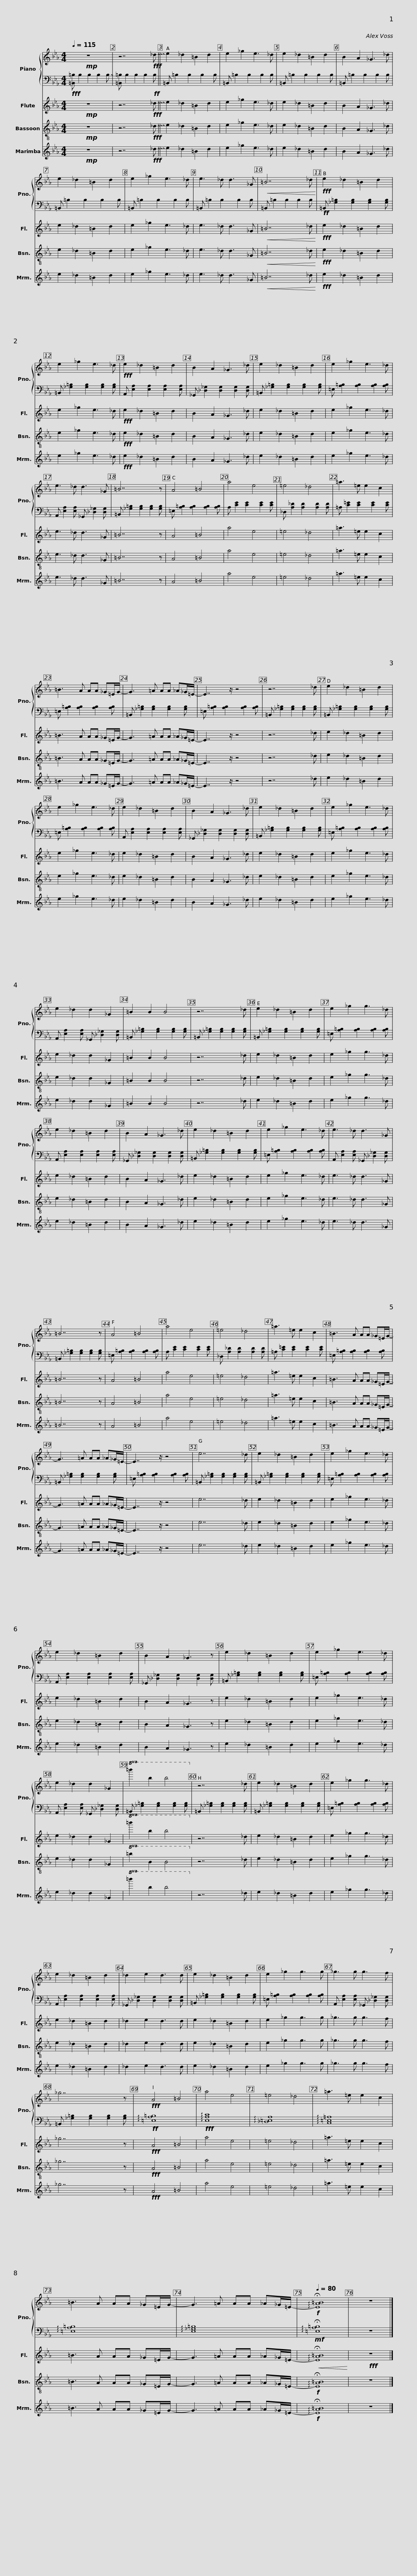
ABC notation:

X:1
%%score { 1 | 2 } 3 4 5
L:1/8
Q:1/4=115
M:4/4
I:linebreak $
K:Eb
V:1 treble
V:2 bass
V:3 treble
V:4 treble-8
V:5 treble
V:1
!mp! z8 | z7!fff! !~(!_d || !~)!e2 _d2 =B2 d2 | e2 _g2 e3 _d | e2 _d2 =B2 d2 |$ %5
 B2 A2 _G3 _d | e2 _d2 =B2 d2 | e2 _g2 e3 _d | e3 _d d3 _G |!<(! =B7 _d!<)! |$ %10
!fff! e2 _d2 =B2 d2 | e2 _g2 e3 _d |!fff! e2 _d2 =B2 d2 | B2 A2 _G3 _d |$ e2 _d2 =B2 d2 | %15
 e2 _g2 e3 _d | e3 _d d3 _G | =B7 z |$ A4 =B4 | a4 e4 | %20
 =e4 _d4 | =a3 =e e2 c2 |$ =B3 A AA _G=E/G/- | G3 =A AA _A_G/=E/- | E7/2 z/ z4 | %25
 z7 _d |$ e2 _d2 =B2 d2 | e2 _g2 e3 _d | e2 _d2 =B2 d2 | B2 A2 _G3 _d |$ %30
 e2 _d2 =B2 d2 | e2 _g2 e3 _d | e2 _d2 d2 _G2 | =B2 B2 B4 |$ z7 _d | %35
 e2 _d2 =B2 d2 | e2 _g2 g3 _d | e2 _d2 =B2 d2 |$ B2 A2 _G3 _d | e2 _d2 =B2 d2 | %40
 e2 _g2 e3 _d | e3 _d d3 _G |$ =B7 z | A4 =B4 | a4 e4 | %45
 =e4 _d4 | =a3 =e e2 c2 |$ =B3 A AA _G=E/G/- | G3 =A AA _A_G/=E/- | E7/2 z/ z4 | %50
 e7 _d |$ e2 _d2 =B2 d2 | e2 _g2 e3 _d | e2 _d2 =B2 d2 | B2 A2 _G3 z |$ %55
 e2 _d2 =B2 d2 | e2 _g2 e3 _d | e2 _d2 d2 _G2 |!8va(! =b'2 b'2 b'4!8va)! |$ z7 _d | %60
 e2 _d2 =B2 d2 | e2 _g2 g3 _d | e2 _d2 =B2 d2 |$ _d2 e2 d3 d | e2 _d2 =B2 d2 | %65
 e2 _g2 g3 g | _g3 g g3 f |$ _g7 z |!fff! A4 =B4 | a4 e4 | %70
 =e4 _d4 | =a3 =e e2 c2 | =B3 A AA _G=E/G/- |$ G3 =A AA _A_G/=E/- |!f![Q:1/4=80] !arpeggio!!fermata![EA=B]8 | %75
 z8 |] %76
V:2
!fff! [=B,,=B,] B,2 B,2 B,2 !~(!B, | !~)![=B,,=B,] B,2 B,2 B,2!ff! B, || =B,, =B,2 B,2 B,2 B, | =B,, =B,2 B,2 B,2 B, | =B,, =B,2 B,2 B,2 B, |$ %5
 =B,, =B,2 B,2 B,2 B, | =B,, =B,2 B,2 B,2 B, | =B,, =B,2 B,2 B,2 B, | =B,, =B,2 B,2 B,2 B, | =B,, =B,2 B,2 B,2 B, |$ %10
!ff! =B,, [_G,=B,]2 [G,B,]2 [G,B,]2 [G,B,] | =B,, [_G,=B,]2 [G,B,]2 [G,B,]2 [G,B,] | A,, [E,A,]2 [E,A,]2 [E,A,]2 [E,A,] | _G,, [_D,_G,]2 [D,G,]2 [D,G,]2 [D,G,] |$ =B,, [_G,=B,]2 [G,B,]2 [G,B,]2 [G,B,] | %15
 =E, [A,=B,]2 [A,B,]2 [A,B,]2 [A,B,] | A,, [E,A,]2 [E,A,] _G,, [_D,_G,]2 [D,G,] | =B,, [_G,=B,]2 [G,B,]2 [G,B,]2 [G,B,] |$ =E, [A,=B,]2 [A,B,]2 [A,B,]2 [A,B,] | A, [CE]2 [CE]2 [CE]2 [CE] | %20
 _D, [A,_D]2 [A,D]2 [A,D]2 [A,D] | =A, [C=E]2 [CE]2 [CE]2 [CE] |$ =E, [A,=B,]2 [A,B,]2 [A,B,]2 [A,B,] | =B,, [_G,=B,]2 [G,B,]2 [G,B,]2 [G,B,] | =E, [A,=B,]2 [A,B,]2 [A,B,]2 [A,B,] | %25
 =B,, [_G,=B,]2 [G,B,]2 [G,B,]2 [G,B,] |$ =B,, [_G,=B,]2 [G,B,]2 [G,B,]2 [G,B,] | =E, [A,=B,]2 [A,B,]2 [A,B,]2 [A,B,] | A,, [E,A,]2 [E,A,]2 [E,A,]2 [E,A,] | _G,, [_D,_G,]2 [D,G,]2 [D,G,]2 [D,G,] |$ %30
 =B,, [_G,=B,]2 [G,B,]2 [G,B,]2 [G,B,] | =E, [A,=B,]2 [A,B,]2 [A,B,]2 [A,B,] | A,, [E,A,]2 [E,A,] _G,, [_D,_G,]2 [D,G,] | =B,, [_G,=B,]2 [G,B,]2 [G,B,]2 [G,B,] |$ =B,, [_G,=B,]2 [G,B,]2 [G,B,]2 [G,B,] | %35
 =B,, [_G,=B,]2 [G,B,]2 [G,B,]2 [G,B,] | =E, [A,=B,]2 [A,B,]2 [A,B,]2 [A,B,] | A,, [E,A,]2 [E,A,]2 [E,A,]2 [E,A,] |$ _G,, [_D,_G,]2 [D,G,]2 [D,G,]2 [D,G,] | =B,, [_G,=B,]2 [G,B,]2 [G,B,]2 [G,B,] | %40
 =E, [A,=B,]2 [A,B,]2 [A,B,]2 [A,B,] | A,, [E,A,]2 [E,A,] _G,, [_D,_G,]2 [D,G,] |$ =B,, [_G,=B,]2 [G,B,]2 [G,B,]2 [G,B,] | =E, [A,=B,]2 [A,B,]2 [A,B,]2 [A,B,] | A, [CE]2 [CE]2 [CE]2 [CE] | %45
 _D, [A,_D]2 [A,D]2 [A,D]2 [A,D] | =A, [C=E]2 [CE]2 [CE]2 [CE] |$ =E, [A,=B,]2 [A,B,]2 [A,B,]2 [A,B,] | =B,, [_G,=B,]2 [G,B,]2 [G,B,]2 [G,B,] | =E, [A,=B,]2 [A,B,]2 [A,B,]2 [A,B,] | %50
 =B,, [_G,=B,]2 [G,B,]2 [G,B,]2 [G,B,] |$ =B,, [_G,=B,]2 [G,B,]2 [G,B,]2 [G,B,] | =E, [A,=B,]2 [A,B,]2 [A,B,]2 [A,B,] | A,, [E,A,]2 [E,A,]2 [E,A,]2 [E,A,] | _G,, [_D,_G,]2 [D,G,]2 [D,G,]2 [D,G,] |$ %55
 =B,, [_G,=B,]2 [G,B,]2 [G,B,]2 [G,B,] | =E, [A,=B,]2 [A,B,]2 [A,B,]2 [A,B,] | A,, [E,A,]2 [E,A,] _G,, [_D,_G,]2 [D,G,] | =B,, [_G,=B,]2 [G,B,]2 [G,B,]2 [G,B,] |$ =B,, [_G,=B,]2 [G,B,]2 [G,B,]2 [G,B,] | %60
 =B,, [_G,=B,]2 [G,B,]2 [G,B,]2 [G,B,] | =E, [A,=B,]2 [A,B,]2 [A,B,]2 [A,B,] | A,, [E,A,]2 [E,A,]2 [E,A,]2 [E,A,] |$ _G,, [_D,_G,]2 [D,G,]2 [D,G,]2 [D,G,] | =B,, [_G,=B,]2 [G,B,]2 [G,B,]2 [G,B,] | %65
 =E, [A,=B,]2 [A,B,]2 [A,B,]2 [A,B,] | A,, [E,A,]2 [E,A,] _G,, [_D,_G,]2 [D,G,] |$ =B,, [_G,=B,]2 [G,B,]2 [G,B,]2 [G,B,] |!ff! !arpeggio![=E,A,=B,]8 |!fff! !arpeggio![E,A,C]8 | %70
 !arpeggio![_D,=E,A,]8 | !arpeggio![C,=E,=A,]8 | !arpeggio![=E,A,=B,]8 |$ !arpeggio![E,_G,=B,]8 |!mf! !arpeggio!!fermata![=E,A,=B,]8 | %75
 z8 |] %76
V:3
!mp! z8 | z7!fff! !~(!_d || !~)!e2 _d2 =B2 d2 | e2 _g2 e3 _d | e2 _d2 =B2 d2 |$ %5
 B2 A2 _G3 _d | e2 _d2 =B2 d2 | e2 _g2 e3 _d | e3 _d d3 _G |!<(! =B7 _d!<)! |$ %10
!fff! e2 _d2 =B2 d2 | e2 _g2 e3 _d |!fff! e2 _d2 =B2 d2 | B2 A2 _G3 _d |$ e2 _d2 =B2 d2 | %15
 e2 _g2 e3 _d | e3 _d d3 _G | =B7 z |$ A4 =B4 | a4 e4 | %20
 =e4 _d4 | =a3 =e e2 c2 |$ =B3 A AA _G=E/G/- | G3 =A AA _A_G/=E/- | E7/2 z/ z4 | %25
 z7 _d |$ e2 _d2 =B2 d2 | e2 _g2 e3 _d | e2 _d2 =B2 d2 | B2 A2 _G3 _d |$ %30
 e2 _d2 =B2 d2 | e2 _g2 e3 _d | e2 _d2 d2 _G2 | =B2 B2 B4 |$ z7 _d | %35
 e2 _d2 =B2 d2 | e2 _g2 g3 _d | e2 _d2 =B2 d2 |$ B2 A2 _G3 _d | e2 _d2 =B2 d2 | %40
 e2 _g2 e3 _d | e3 _d d3 _G |$ =B7 z | A4 =B4 | a4 e4 | %45
 =e4 _d4 | =a3 =e e2 c2 |$ =B3 A AA _G=E/G/- | G3 =A AA _A_G/=E/- | E7/2 z/ z4 | %50
 e7 _d |$ e2 _d2 =B2 d2 | e2 _g2 e3 _d | e2 _d2 =B2 d2 | B2 A2 _G3 z |$ %55
 e2 _d2 =B2 d2 | e2 _g2 e3 _d | e2 _d2 d2 _G2 |!8va(! =b'2 b'2 b'4!8va)! |$ z7 _d | %60
 e2 _d2 =B2 d2 | e2 _g2 g3 _d | e2 _d2 =B2 d2 |$ _d2 e2 d3 d | e2 _d2 =B2 d2 | %65
 e2 _g2 g3 g | _g3 g g3 f |$ _g7 z |!fff! A4 =B4 | a4 e4 | %70
 =e4 _d4 | =a3 =e e2 c2 | =B3 A AA _G=E/G/- |$ G3 =A AA _A_G/=E/- |!<(! !arpeggio!!fermata![EA=B]8!<)! | %75
!fff! z8 |] %76
V:4
!mp! z8 | z7!fff! !~(!_d || !~)!e2 _d2 =B2 d2 | e2 _g2 e3 _d | e2 _d2 =B2 d2 |$ %5
 B2 A2 _G3 _d | e2 _d2 =B2 d2 | e2 _g2 e3 _d | e3 _d d3 _G |!<(! =B7 _d!<)! |$ %10
!fff! e2 _d2 =B2 d2 | e2 _g2 e3 _d |!fff! e2 _d2 =B2 d2 | B2 A2 _G3 _d |$ e2 _d2 =B2 d2 | %15
 e2 _g2 e3 _d | e3 _d d3 _G | =B7 z |$ A4 =B4 | a4 e4 | %20
 =e4 _d4 | =a3 =e e2 c2 |$ =B3 A AA _G=E/G/- | G3 =A AA _A_G/=E/- | E7/2 z/ z4 | %25
 z7 _d |$ e2 _d2 =B2 d2 | e2 _g2 e3 _d | e2 _d2 =B2 d2 | B2 A2 _G3 _d |$ %30
 e2 _d2 =B2 d2 | e2 _g2 e3 _d | e2 _d2 d2 _G2 | =B2 B2 B4 |$ z7 _d | %35
 e2 _d2 =B2 d2 | e2 _g2 g3 _d | e2 _d2 =B2 d2 |$ B2 A2 _G3 _d | e2 _d2 =B2 d2 | %40
 e2 _g2 e3 _d | e3 _d d3 _G |$ =B7 z | A4 =B4 | a4 e4 | %45
 =e4 _d4 | =a3 =e e2 c2 |$ =B3 A AA _G=E/G/- | G3 =A AA _A_G/=E/- | E7/2 z/ z4 | %50
 e7 _d |$ e2 _d2 =B2 d2 | e2 _g2 e3 _d | e2 _d2 =B2 d2 | B2 A2 _G3 z |$ %55
 e2 _d2 =B2 d2 | e2 _g2 e3 _d | e2 _d2 d2 _G2 |!8va(! =b2 b2 b4!8va)! |$ z7 _d | %60
 e2 _d2 =B2 d2 | e2 _g2 g3 _d | e2 _d2 =B2 d2 |$ _d2 e2 d3 d | e2 _d2 =B2 d2 | %65
 e2 _g2 g3 g | _g3 g g3 f |$ _g7 z |!fff! A4 =B4 | a4 e4 | %70
 =e4 _d4 | =a3 =e e2 c2 | =B3 A AA _G=E/G/- |$ G3 =A AA _A_G/=E/- |!f! !arpeggio!!fermata![EA=B]8 | %75
 z8 |] %76
V:5
!mp! z8 | z7!fff! !~(!_d || !~)!e2 _d2 =B2 d2 | e2 _g2 e3 _d | e2 _d2 =B2 d2 |$ %5
 B2 A2 _G3 _d | e2 _d2 =B2 d2 | e2 _g2 e3 _d | e3 _d d3 _G |!<(! =B7 _d!<)! |$ %10
!fff! e2 _d2 =B2 d2 | e2 _g2 e3 _d |!fff! e2 _d2 =B2 d2 | B2 A2 _G3 _d |$ e2 _d2 =B2 d2 | %15
 e2 _g2 e3 _d | e3 _d d3 _G | =B7 z |$ A4 =B4 | a4 e4 | %20
 =e4 _d4 | =a3 =e e2 c2 |$ =B3 A AA _G=E/G/- | G3 =A AA _A_G/=E/- | E7/2 z/ z4 | %25
 z7 _d |$ e2 _d2 =B2 d2 | e2 _g2 e3 _d | e2 _d2 =B2 d2 | B2 A2 _G3 _d |$ %30
 e2 _d2 =B2 d2 | e2 _g2 e3 _d | e2 _d2 d2 _G2 | =B2 B2 B4 |$ z7 _d | %35
 e2 _d2 =B2 d2 | e2 _g2 g3 _d | e2 _d2 =B2 d2 |$ B2 A2 _G3 _d | e2 _d2 =B2 d2 | %40
 e2 _g2 e3 _d | e3 _d d3 _G |$ =B7 z | A4 =B4 | a4 e4 | %45
 =e4 _d4 | =a3 =e e2 c2 |$ =B3 A AA _G=E/G/- | G3 =A AA _A_G/=E/- | E7/2 z/ z4 | %50
 e7 _d |$ e2 _d2 =B2 d2 | e2 _g2 e3 _d | e2 _d2 =B2 d2 | B2 A2 _G3 z |$ %55
 e2 _d2 =B2 d2 | e2 _g2 e3 _d | e2 _d2 d2 _G2 |!8va(! =b'2 b'2 b'4!8va)! |$ z7 _d | %60
 e2 _d2 =B2 d2 | e2 _g2 g3 _d | e2 _d2 =B2 d2 |$ _d2 e2 d3 d | e2 _d2 =B2 d2 | %65
 e2 _g2 g3 g | _g3 g g3 f |$ _g7 z |!fff! A4 =B4 | a4 e4 | %70
 =e4 _d4 | =a3 =e e2 c2 | =B3 A AA _G=E/G/- |$ G3 =A AA _A_G/=E/- |!f! !arpeggio!!fermata![EA=B]8 | %75
 z8 |] %76
